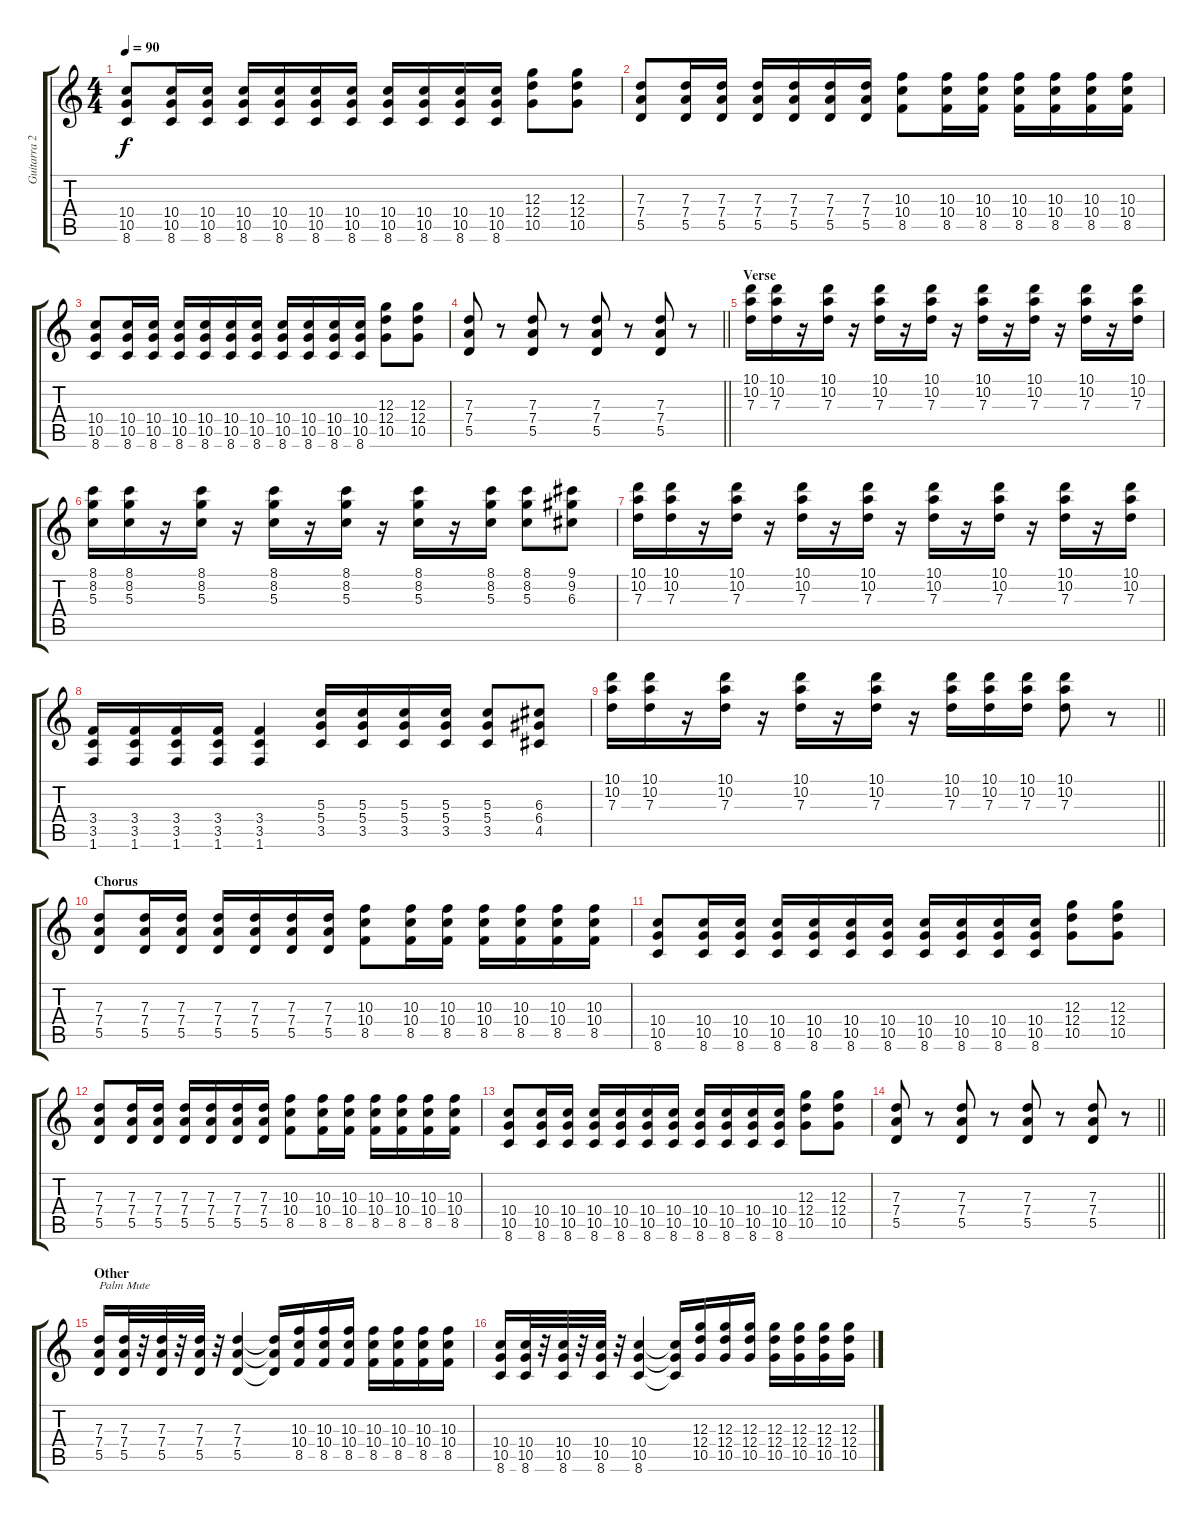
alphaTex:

\track ("Guitarra 2 - Erik" "Guitarra 2") {instrument distortionguitar}
\staff {score tabs}
\tuning (E4 B3 G3 D3 A2 E2) {hide}
\ts (4 4)
\tempo 90
\clef g2
\ks c
(10.4 10.5 8.6).8{dy f} (10.4 10.5 8.6).16 (10.4 10.5 8.6).16 (10.4 10.5 8.6).16 (10.4 10.5 8.6).16 (10.4 10.5 8.6).16 (10.4 10.5 8.6).16 (10.4 10.5 8.6).16 (10.4 10.5 8.6).16 (10.4 10.5 8.6).16 (10.4 10.5 8.6).16 (12.3 12.4 10.5).8 (12.3 12.4 10.5).8 |
(7.3 7.4 5.5).8 (7.3 7.4 5.5).16 (7.3 7.4 5.5).16 (7.3 7.4 5.5).16 (7.3 7.4 5.5).16 (7.3 7.4 5.5).16 (7.3 7.4 5.5).16 (10.3 10.4 8.5).8 (10.3 10.4 8.5).16 (10.3 10.4 8.5).16 (10.3 10.4 8.5).16 (10.3 10.4 8.5).16 (10.3 10.4 8.5).16 (10.3 10.4 8.5).16 |
(10.4 10.5 8.6).8 (10.4 10.5 8.6).16 (10.4 10.5 8.6).16 (10.4 10.5 8.6).16 (10.4 10.5 8.6).16 (10.4 10.5 8.6).16 (10.4 10.5 8.6).16 (10.4 10.5 8.6).16 (10.4 10.5 8.6).16 (10.4 10.5 8.6).16 (10.4 10.5 8.6).16 (12.3 12.4 10.5).8 (12.3 12.4 10.5).8 |
\barLineRight lightlight
(7.3 7.4 5.5).8 r.8 (7.3 7.4 5.5).8 r.8 (7.3 7.4 5.5).8 r.8 (7.3 7.4 5.5).8 r.8 |
\section ("" "Verse")
(10.1 10.2 7.3).16 (10.1 10.2 7.3).16 r.16 (10.1 10.2 7.3).16 r.16 (10.1 10.2 7.3).16 r.16 (10.1 10.2 7.3).16 r.16 (10.1 10.2 7.3).16 r.16 (10.1 10.2 7.3).16 r.16 (10.1 10.2 7.3).16 r.16 (10.1 10.2 7.3).16 |
(8.1 8.2 5.3).16 (8.1 8.2 5.3).16 r.16 (8.1 8.2 5.3).16 r.16 (8.1 8.2 5.3).16 r.16 (8.1 8.2 5.3).16 r.16 (8.1 8.2 5.3).16 r.16 (8.1 8.2 5.3).16 (8.1 8.2 5.3).8 (9.1 9.2 6.3).8 |
(10.1 10.2 7.3).16 (10.1 10.2 7.3).16 r.16 (10.1 10.2 7.3).16 r.16 (10.1 10.2 7.3).16 r.16 (10.1 10.2 7.3).16 r.16 (10.1 10.2 7.3).16 r.16 (10.1 10.2 7.3).16 r.16 (10.1 10.2 7.3).16 r.16 (10.1 10.2 7.3).16 |
(3.4 3.5 1.6).16 (3.4 3.5 1.6).16 (3.4 3.5 1.6).16 (3.4 3.5 1.6).16 (3.4 3.5 1.6).4 (5.3 5.4 3.5).16 (5.3 5.4 3.5).16 (5.3 5.4 3.5).16 (5.3 5.4 3.5).16 (5.3 5.4 3.5).8 (6.3 6.4 4.5).8 |
\barLineRight lightlight
(10.1 10.2 7.3).16 (10.1 10.2 7.3).16 r.16 (10.1 10.2 7.3).16 r.16 (10.1 10.2 7.3).16 r.16 (10.1 10.2 7.3).16 r.16 (10.1 10.2 7.3).16 (10.1 10.2 7.3).16 (10.1 10.2 7.3).16 (10.1 10.2 7.3).8 r.8 |
\section ("" "Chorus")
(7.3 7.4 5.5).8 (7.3 7.4 5.5).16 (7.3 7.4 5.5).16 (7.3 7.4 5.5).16 (7.3 7.4 5.5).16 (7.3 7.4 5.5).16 (7.3 7.4 5.5).16 (10.3 10.4 8.5).8 (10.3 10.4 8.5).16 (10.3 10.4 8.5).16 (10.3 10.4 8.5).16 (10.3 10.4 8.5).16 (10.3 10.4 8.5).16 (10.3 10.4 8.5).16 |
(10.4 10.5 8.6).8 (10.4 10.5 8.6).16 (10.4 10.5 8.6).16 (10.4 10.5 8.6).16 (10.4 10.5 8.6).16 (10.4 10.5 8.6).16 (10.4 10.5 8.6).16 (10.4 10.5 8.6).16 (10.4 10.5 8.6).16 (10.4 10.5 8.6).16 (10.4 10.5 8.6).16 (12.3 12.4 10.5).8 (12.3 12.4 10.5).8 |
(7.3 7.4 5.5).8 (7.3 7.4 5.5).16 (7.3 7.4 5.5).16 (7.3 7.4 5.5).16 (7.3 7.4 5.5).16 (7.3 7.4 5.5).16 (7.3 7.4 5.5).16 (10.3 10.4 8.5).8 (10.3 10.4 8.5).16 (10.3 10.4 8.5).16 (10.3 10.4 8.5).16 (10.3 10.4 8.5).16 (10.3 10.4 8.5).16 (10.3 10.4 8.5).16 |
(10.4 10.5 8.6).8 (10.4 10.5 8.6).16 (10.4 10.5 8.6).16 (10.4 10.5 8.6).16 (10.4 10.5 8.6).16 (10.4 10.5 8.6).16 (10.4 10.5 8.6).16 (10.4 10.5 8.6).16 (10.4 10.5 8.6).16 (10.4 10.5 8.6).16 (10.4 10.5 8.6).16 (12.3 12.4 10.5).8 (12.3 12.4 10.5).8 |
\barLineRight lightlight
(7.3 7.4 5.5).8 r.8 (7.3 7.4 5.5).8 r.8 (7.3 7.4 5.5).8 r.8 (7.3 7.4 5.5).8 r.8 |
\section ("" "Other")
(7.3 7.4 5.5).16{txt "Palm Mute"} (7.3 7.4 5.5).32 r.32 (7.3 7.4 5.5).32 r.32 (7.3 7.4 5.5).32 r.32 (7.3 7.4 5.5).4 (7.3{t} 7.4{t} 5.5{t}).16 (10.3 10.4 8.5).16 (10.3 10.4 8.5).16 (10.3 10.4 8.5).16 (10.3 10.4 8.5).16 (10.3 10.4 8.5).16 (10.3 10.4 8.5).16 (10.3 10.4 8.5).16 |
(10.4 10.5 8.6).16 (10.4 10.5 8.6).32 r.32 (10.4 10.5 8.6).32 r.32 (10.4 10.5 8.6).32 r.32 (10.4 10.5 8.6).4 (10.4{t} 10.5{t} 8.6{t}).16 (12.3 12.4 10.5).16 (12.3 12.4 10.5).16 (12.3 12.4 10.5).16 (12.3 12.4 10.5).16 (12.3 12.4 10.5).16 (12.3 12.4 10.5).16 (12.3 12.4 10.5).16
